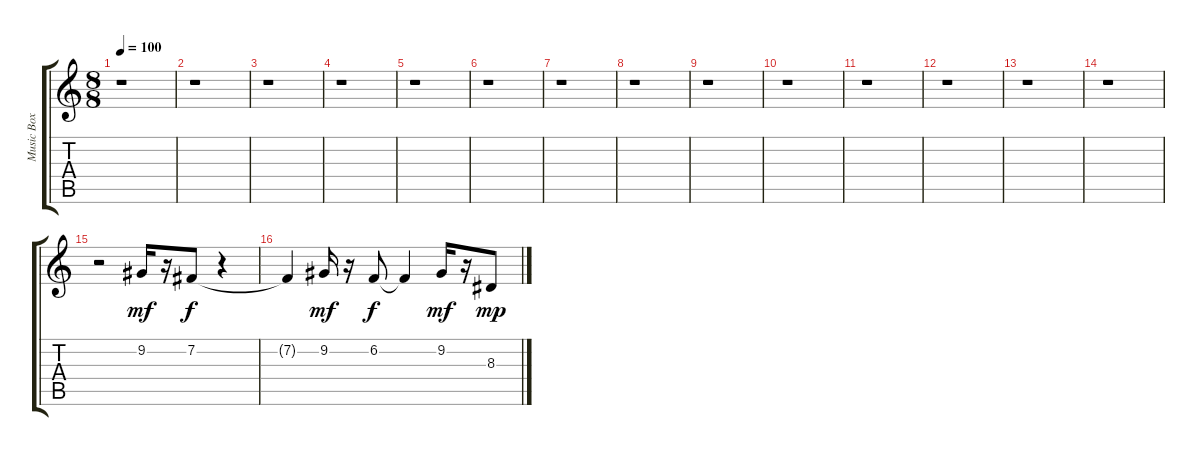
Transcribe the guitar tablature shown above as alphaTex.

\track ("Music Box" "Music Box") {instrument musicbox}
\staff {score tabs}
\tuning (E4 B3 G3 D3 A2 E2) {hide}
\ts (8 8)
\tempo 100
\clef g2
\ks c
r.1{dy mf} |
r.1 |
r.1 |
r.1 |
r.1 |
r.1 |
r.1 |
r.1 |
r.1 |
r.1 |
r.1 |
r.1 |
r.1 |
r.1 |
r.2 9.2.16 r.16 7.2.8{dy f} r.4 |
7.2{t}.4 9.2.16{dy mf} r.16 6.2.8{dy f} 6.2{t}.4 9.2.16{dy mf} r.16 8.3.8{dy mp}
